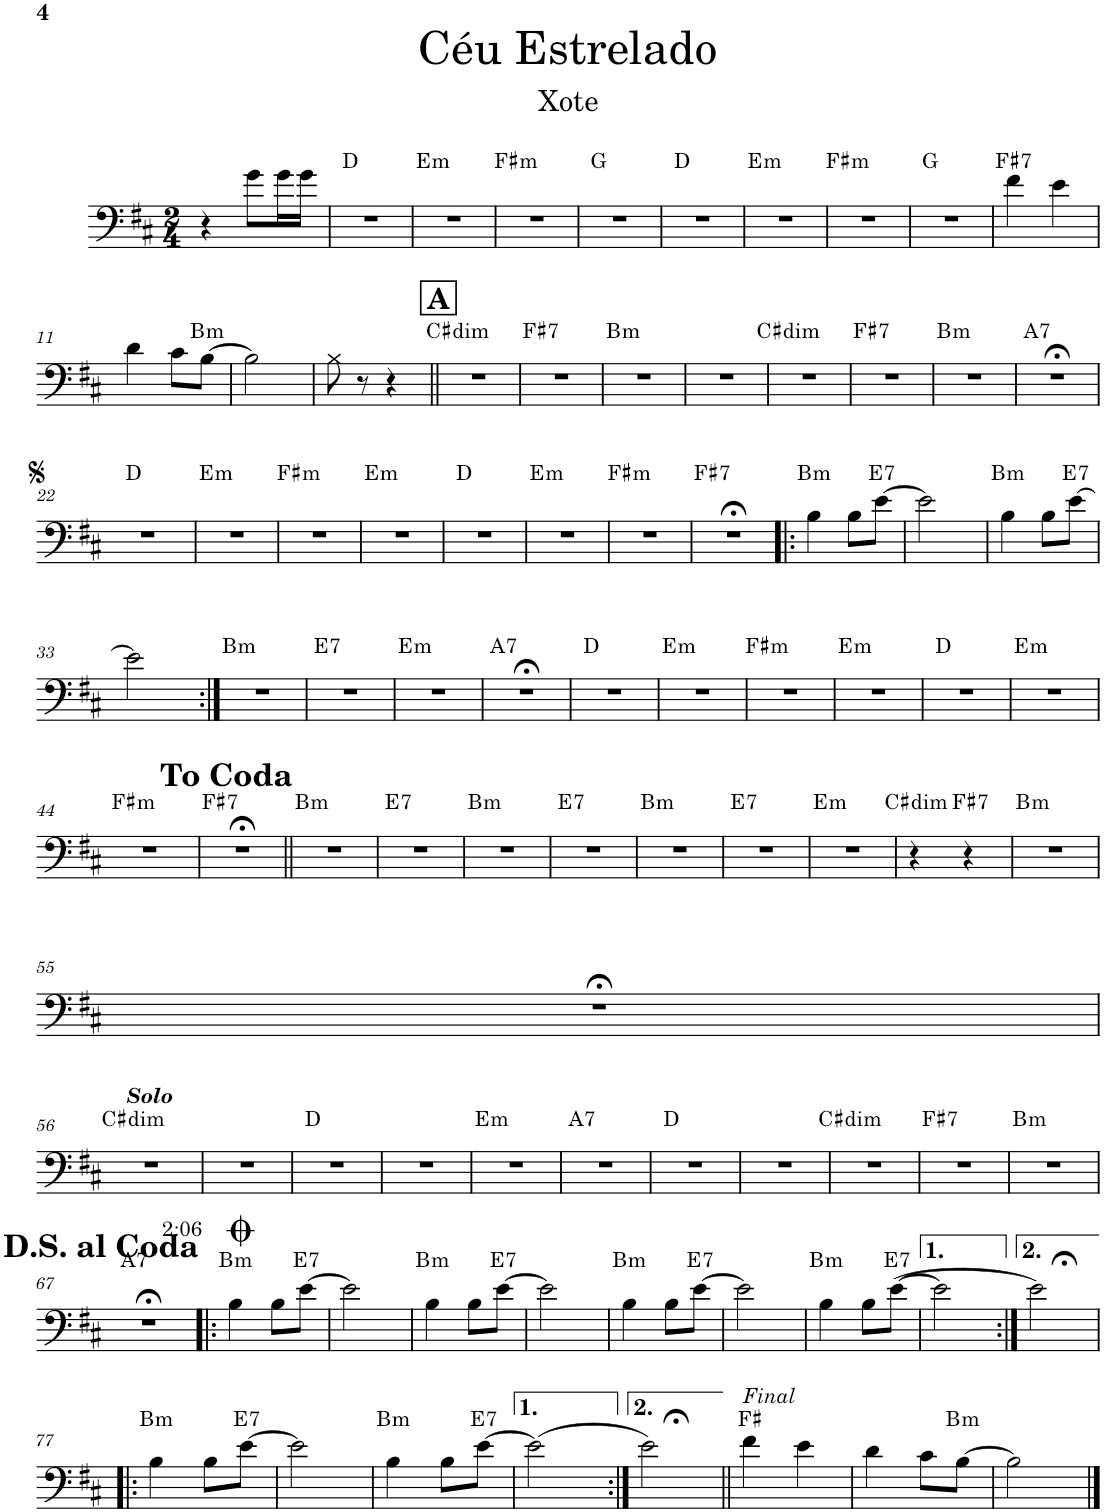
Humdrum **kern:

**kern	**harte
*part1	*part1
*staff1	*
*I"Acoustic Bass	*
*I'Bass	*
!!LO:PB:g=z
*clefF4	*
*Trd7c12	*
*k[f#c#]	*
*M2/4	*
=1	=1
4r	.
8g\L	.
16g\L	.
16g\JJ	.
=2	=2
2r	D:maj
=3	=3
!	!LO:H:kt=m
2r	E:min
=4	=4
!	!LO:H:kt=m
2r	F#:min
=5	=5
2r	G:maj
=6	=6
2r	D:maj
=7	=7
!	!LO:H:kt=m
2r	E:min
=8	=8
!	!LO:H:kt=m
2r	F#:min
=9	=9
2r	G:maj
=10	=10
!	!LO:H:kt=7
4f#\	F#:7
4e\	.
!!LO:LB:g=z
=11	=11
4d\	.
8c#\L	.
!	!LO:H:kt=m
[8B\J	B:min
=12	=12
2B\]	.
=13	=13
8B\	.
8r	.
4r	.
!!LO:REH:place=s1:a:B:cj:fs=14:t=A
=14||	=14||
!	!LO:H:kt=dim
2r	C#:dim
=15	=15
!	!LO:H:kt=7
2r	F#:7
=16	=16
!	!LO:H:kt=m
2r	B:min
=17	=17
2r	.
=18	=18
!	!LO:H:kt=dim
2r	C#:dim
=19	=19
!	!LO:H:kt=7
2r	F#:7
=20	=20
!	!LO:H:kt=m
2r	B:min
=21	=21
!	!LO:H:kt=7
2r;<	A:7
!!LO:LB:g=z
=22	=22
2r	D:maj
=23	=23
!	!LO:H:kt=m
2r	E:min
=24	=24
!	!LO:H:kt=m
2r	F#:min
=25	=25
!	!LO:H:kt=m
2r	E:min
=26	=26
2r	D:maj
=27	=27
!	!LO:H:kt=m
2r	E:min
=28	=28
!	!LO:H:kt=m
2r	F#:min
=29	=29
!	!LO:H:kt=7
2r;<	F#:7
=30!|:	=30!|:
!	!LO:H:kt=m
4B\	B:min
8B\L	.
!	!LO:H:kt=7
[8e\J	E:7
=31	=31
2e\]	.
=32	=32
!	!LO:H:kt=m
4B\	B:min
8B\L	.
!	!LO:H:kt=7
[8e\J	E:7
!!LO:LB:g=z
=33	=33
2e\]	.
=34:|!	=34:|!
!	!LO:H:kt=m
2r	B:min
=35	=35
!	!LO:H:kt=7
2r	E:7
=36	=36
!	!LO:H:kt=m
2r	E:min
=37	=37
!	!LO:H:kt=7
2r;<	A:7
=38	=38
2r	D:maj
=39	=39
!	!LO:H:kt=m
2r	E:min
=40	=40
!	!LO:H:kt=m
2r	F#:min
=41	=41
!	!LO:H:kt=m
2r	E:min
=42	=42
2r	D:maj
=43	=43
!	!LO:H:kt=m
2r	E:min
!!LO:LB:g=z
=44	=44
!	!LO:H:kt=m
2r	F#:min
=45	=45
2r;<	F#:7
!LO:TX:a:t=<b><font size="15"/>To Coda</b>	!LO:H:kt=7
=46||	=46||
!	!LO:H:kt=m
2r	B:min
=47	=47
!	!LO:H:kt=7
2r	E:7
=48	=48
!	!LO:H:kt=m
2r	B:min
=49	=49
!	!LO:H:kt=7
2r	E:7
=50	=50
!	!LO:H:kt=m
2r	B:min
=51	=51
!	!LO:H:kt=7
2r	E:7
=52	=52
!	!LO:H:kt=m
2r	E:min
=53	=53
!	!LO:H:kt=dim
4r	C#:dim
!	!LO:H:kt=7
4r	F#:7
=54	=54
!	!LO:H:kt=m
2r	B:min
!!LO:LB:g=z
=55	=55
2r;<	.
!!LO:LB:g=z
=56	=56
!LO:TX:a:Bi:t=Solo	!LO:H:kt=dim
2r	C#:dim
=57	=57
2r	.
=58	=58
2r	D:maj
=59	=59
2r	.
=60	=60
!	!LO:H:kt=m
2r	E:min
=61	=61
!	!LO:H:kt=7
2r	A:7
=62	=62
2r	D:maj
=63	=63
2r	.
=64	=64
!	!LO:H:kt=dim
2r	C#:dim
=65	=65
!	!LO:H:kt=7
2r	F#:7
=66	=66
!	!LO:H:kt=m
2r	B:min
!!LO:LB:g=z
=67	=67
!LO:TX:a:t=2&colon;06	!LO:H:kt=7
2r;<	A:7
!LO:TX:a:t=<b><font size="15"/>D.S. al Coda</b>	!
=68!|:	=68!|:
!	!LO:H:kt=m
4B\	B:min
8B\L	.
!	!LO:H:kt=7
[8e\J	E:7
=69	=69
2e\]	.
=70	=70
!	!LO:H:kt=m
4B\	B:min
8B\L	.
!	!LO:H:kt=7
[8e\J	E:7
=71	=71
2e\]	.
=72	=72
!	!LO:H:kt=m
4B\	B:min
8B\L	.
!	!LO:H:kt=7
[8e\J	E:7
=73	=73
2e\]	.
=74	=74
!	!LO:H:kt=m
4B\	B:min
8B\L	.
!	!LO:H:kt=7
[8e\J	E:7
=75	=75
2e\_	.
=76:|!	=76:|!
2e;<\]	.
!!LO:LB:g=z
=77!|:	=77!|:
!	!LO:H:kt=m
4B\	B:min
8B\L	.
!	!LO:H:kt=7
[8e\J	E:7
=78	=78
2e\]	.
=79	=79
!	!LO:H:kt=m
4B\	B:min
8B\L	.
!	!LO:H:kt=7
[8e\J	E:7
=80	=80
(2e\]	.
=81:|!	=81:|!
2e;<\)	.
=82||	=82||
!LO:TX:a:i:t=Final	!
4f#\	F#:maj
4e\	.
=83	=83
4d\	.
8c#\L	.
!	!LO:H:kt=m
[8B\J	B:min
=84	=84
2B\]	.
==	==
*-	*-
